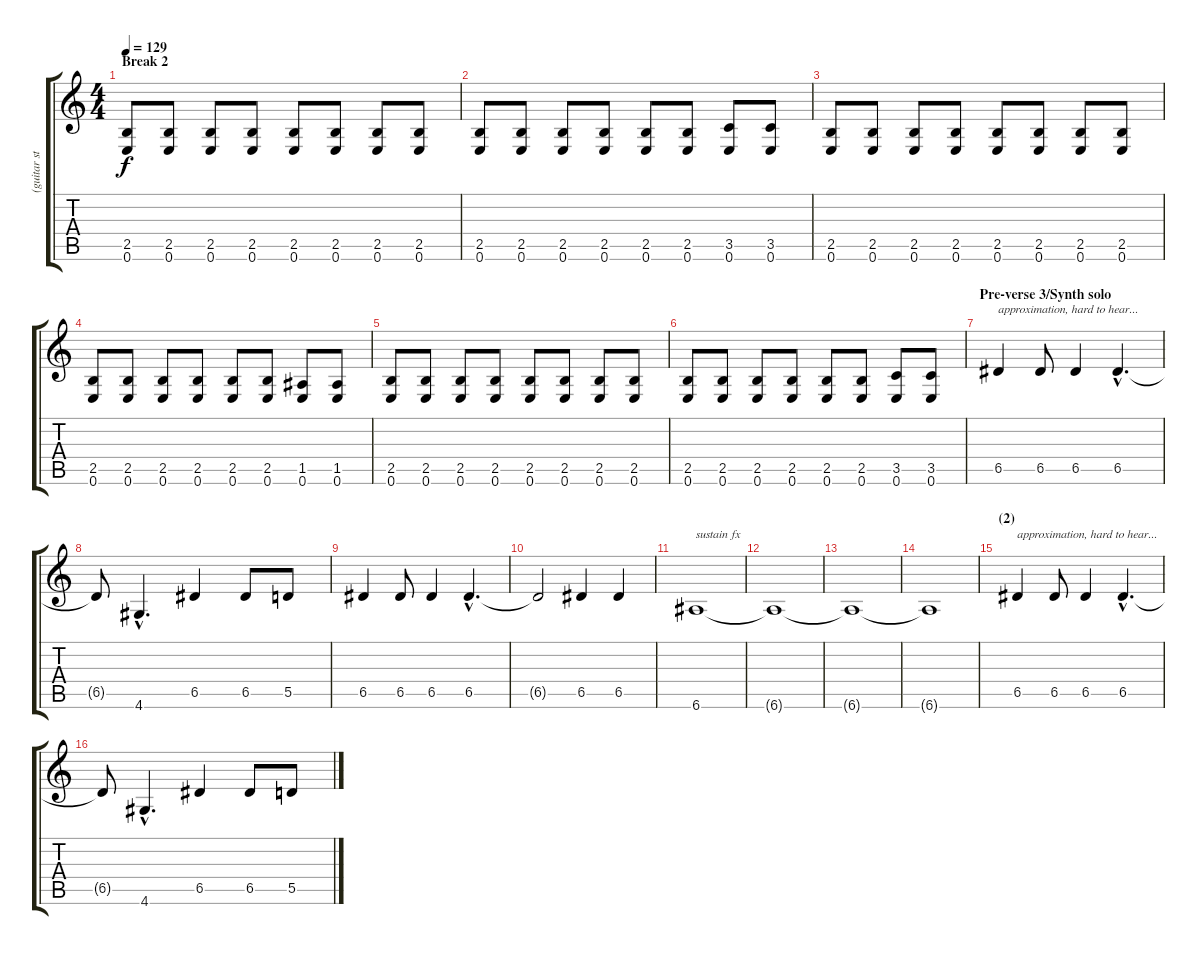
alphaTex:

\track ("(guitar stereo fx)" "(guitar st") {instrument electricguitarclean}
\staff {score tabs}
\tuning (E4 B3 G3 D3 A2 E2) {hide}
\ts (4 4)
\section ("" "Break 2")
\tempo 129
\clef g2
\ks c
(2.5 0.6).8{dy f} (2.5 0.6).8 (2.5 0.6).8 (2.5 0.6).8 (2.5 0.6).8 (2.5 0.6).8 (2.5 0.6).8 (2.5 0.6).8 |
(2.5 0.6).8 (2.5 0.6).8 (2.5 0.6).8 (2.5 0.6).8 (2.5 0.6).8 (2.5 0.6).8 (3.5 0.6).8 (3.5 0.6).8 |
(2.5 0.6).8 (2.5 0.6).8 (2.5 0.6).8 (2.5 0.6).8 (2.5 0.6).8 (2.5 0.6).8 (2.5 0.6).8 (2.5 0.6).8 |
(2.5 0.6).8 (2.5 0.6).8 (2.5 0.6).8 (2.5 0.6).8 (2.5 0.6).8 (2.5 0.6).8 (1.5 0.6).8 (1.5 0.6).8 |
(2.5 0.6).8 (2.5 0.6).8 (2.5 0.6).8 (2.5 0.6).8 (2.5 0.6).8 (2.5 0.6).8 (2.5 0.6).8 (2.5 0.6).8 |
(2.5 0.6).8 (2.5 0.6).8 (2.5 0.6).8 (2.5 0.6).8 (2.5 0.6).8 (2.5 0.6).8 (3.5 0.6).8 (3.5 0.6).8 |
\section ("" "Pre-verse 3/Synth solo")
6.5.4{txt "approximation, hard to hear..."} 6.5.8 6.5.4 6.5{hac}.4{d} |
6.5{t}.8 4.6{hac}.4{d} 6.5.4 6.5.8 5.5.8 |
6.5.4 6.5.8 6.5.4 6.5{hac}.4{d} |
6.5{t}.2 6.5.4 6.5.4 |
6.6.1{txt "sustain fx"} |
6.6{t}.1 |
6.6{t}.1 |
6.6{t}.1 |
\section ("" "(2)")
6.5.4{txt "approximation, hard to hear..."} 6.5.8 6.5.4 6.5{hac}.4{d} |
6.5{t}.8 4.6{hac}.4{d} 6.5.4 6.5.8 5.5.8
